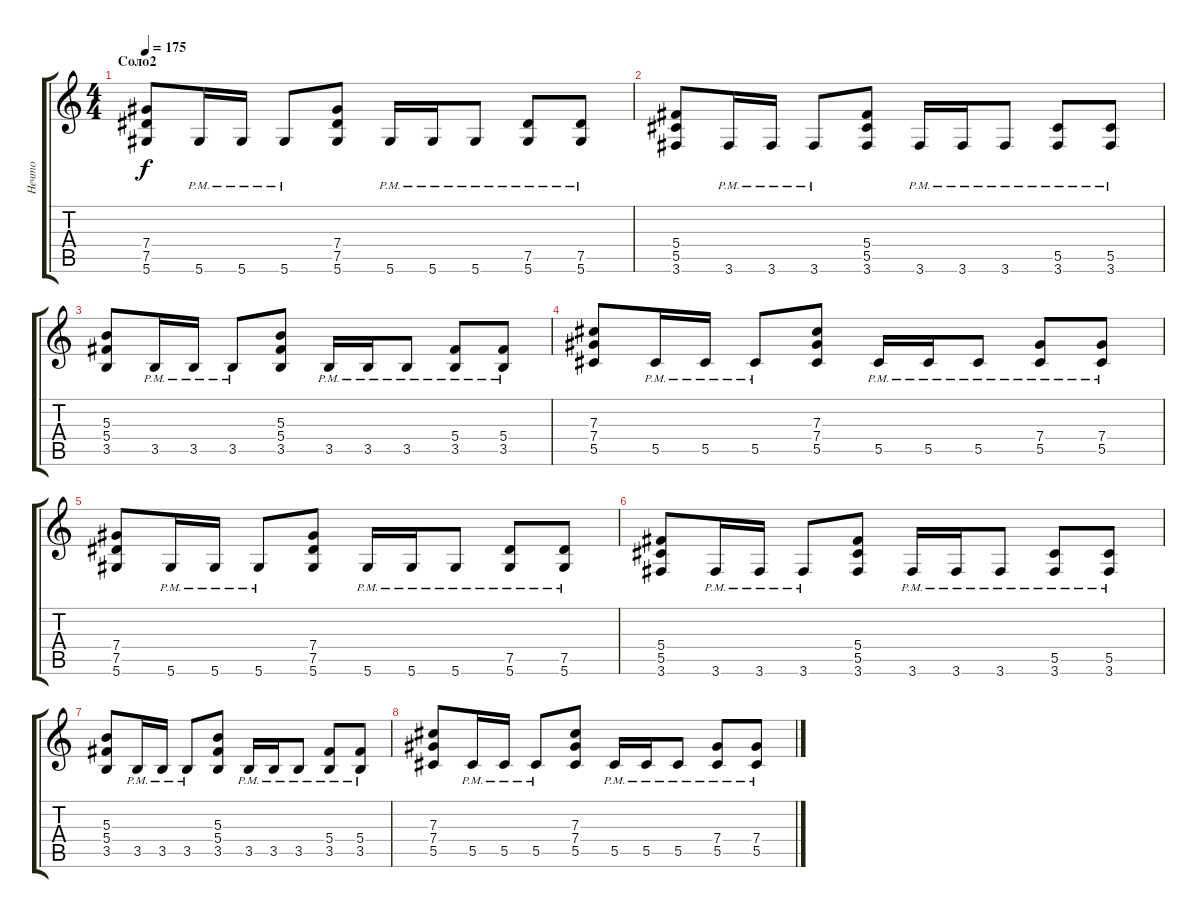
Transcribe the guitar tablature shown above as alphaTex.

\track ("Нечто" "Нечто") {instrument distortionguitar}
\staff {score tabs}
\tuning (Eb4 Bb3 Gb3 Db3 Ab2 Eb2) {hide}
\ts (4 4)
\section ("" "Соло2")
\tempo 175
\clef g2
\ks c
(7.4 7.5 5.6).8{dy f} 5.6{pm}.16 5.6{pm}.16 5.6{pm}.8 (7.4 7.5 5.6).8 5.6{pm}.16 5.6{pm}.16 5.6{pm}.8 (7.5{pm} 5.6{pm}).8 (7.5{pm} 5.6{pm}).8 |
(5.4 5.5 3.6).8 3.6{pm}.16 3.6{pm}.16 3.6{pm}.8 (5.4 5.5 3.6).8 3.6{pm}.16 3.6{pm}.16 3.6{pm}.8 (5.5{pm} 3.6{pm}).8 (5.5{pm} 3.6{pm}).8 |
(5.3 5.4 3.5).8 3.5{pm}.16 3.5{pm}.16 3.5{pm}.8 (5.3 5.4 3.5).8 3.5{pm}.16 3.5{pm}.16 3.5{pm}.8 (5.4{pm} 3.5{pm}).8 (5.4{pm} 3.5{pm}).8 |
(7.3 7.4 5.5).8 5.5{pm}.16 5.5{pm}.16 5.5{pm}.8 (7.3 7.4 5.5).8 5.5{pm}.16 5.5{pm}.16 5.5{pm}.8 (7.4{pm} 5.5{pm}).8 (7.4{pm} 5.5{pm}).8 |
(7.4 7.5 5.6).8 5.6{pm}.16 5.6{pm}.16 5.6{pm}.8 (7.4 7.5 5.6).8 5.6{pm}.16 5.6{pm}.16 5.6{pm}.8 (7.5{pm} 5.6{pm}).8 (7.5{pm} 5.6{pm}).8 |
(5.4 5.5 3.6).8 3.6{pm}.16 3.6{pm}.16 3.6{pm}.8 (5.4 5.5 3.6).8 3.6{pm}.16 3.6{pm}.16 3.6{pm}.8 (5.5{pm} 3.6{pm}).8 (5.5{pm} 3.6{pm}).8 |
(5.3 5.4 3.5).8 3.5{pm}.16 3.5{pm}.16 3.5{pm}.8 (5.3 5.4 3.5).8 3.5{pm}.16 3.5{pm}.16 3.5{pm}.8 (5.4{pm} 3.5{pm}).8 (5.4{pm} 3.5{pm}).8 |
(7.3 7.4 5.5).8 5.5{pm}.16 5.5{pm}.16 5.5{pm}.8 (7.3 7.4 5.5).8 5.5{pm}.16 5.5{pm}.16 5.5{pm}.8 (7.4{pm} 5.5{pm}).8 (7.4{pm} 5.5{pm}).8
